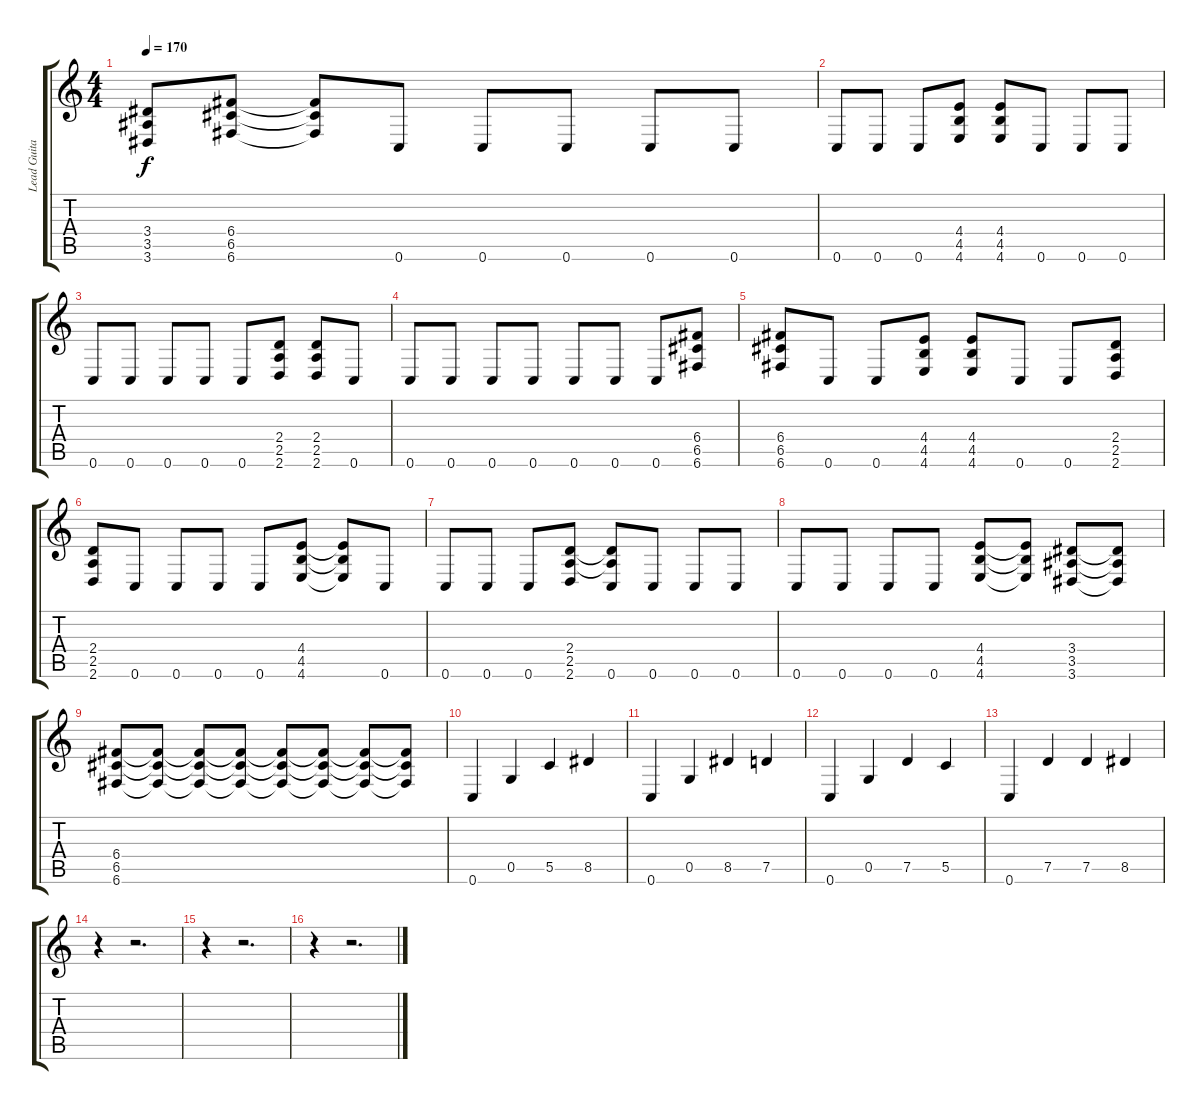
\track ("Lead Guitar 1" "Lead Guita") {instrument distortionguitar}
\staff {score tabs}
\tuning (D4 A3 F3 C3 G2 C2) {hide}
\ts (4 4)
\tempo 170
\clef g2
\ks c
(3.4{t} 3.5{t} 3.6{t}).8{dy f} (6.4 6.5 6.6).8 (6.4{t} 6.5{t} 6.6{t}).8 0.6.8 0.6.8 0.6.8 0.6.8 0.6.8 |
0.6.8 0.6.8 0.6.8 (4.4 4.5 4.6).8 (4.4 4.5 4.6).8 0.6.8 0.6.8 0.6.8 |
0.6.8 0.6.8 0.6.8 0.6.8 0.6.8 (2.4 2.5 2.6).8 (2.4 2.5 2.6).8 0.6.8 |
0.6.8 0.6.8 0.6.8 0.6.8 0.6.8 0.6.8 0.6.8 (6.4 6.5 6.6).8 |
(6.4 6.5 6.6).8 0.6.8 0.6.8 (4.4 4.5 4.6).8 (4.4 4.5 4.6).8 0.6.8 0.6.8 (2.4 2.5 2.6).8 |
(2.4 2.5 2.6).8 0.6.8 0.6.8 0.6.8 0.6.8 (4.4 4.5 4.6).8 (4.4{t} 4.5{t} 4.6{t}).8 0.6.8 |
0.6.8 0.6.8 0.6.8 (2.4 2.5 2.6).8 (2.4{t} 2.5{t} 0.6).8 0.6.8 0.6.8 0.6.8 |
0.6.8 0.6.8 0.6.8 0.6.8 (4.4 4.5 4.6).8 (4.4{t} 4.5{t} 4.6{t}).8 (3.4 3.5 3.6).8 (3.4{t} 3.5{t} 3.6{t}).8 |
(6.4 6.5 6.6).8 (6.4{t} 6.5{t} 6.6{t}).8 (6.4{t} 6.5{t} 6.6{t}).8 (6.4{t} 6.5{t} 6.6{t}).8 (6.4{t} 6.5{t} 6.6{t}).8 (6.4{t} 6.5{t} 6.6{t}).8 (6.4{t} 6.5{t} 6.6{t}).8 (6.4{t} 6.5{t} 6.6{t}).8 |
0.6.4 0.5.4 5.5.4 8.5.4 |
0.6.4 0.5.4 8.5.4 7.5.4 |
0.6.4 0.5.4 7.5.4 5.5.4 |
0.6.4 7.5.4 7.5.4 8.5.4 |
r.4 r.2{d} |
r.4 r.2{d} |
r.4 r.2{d}
